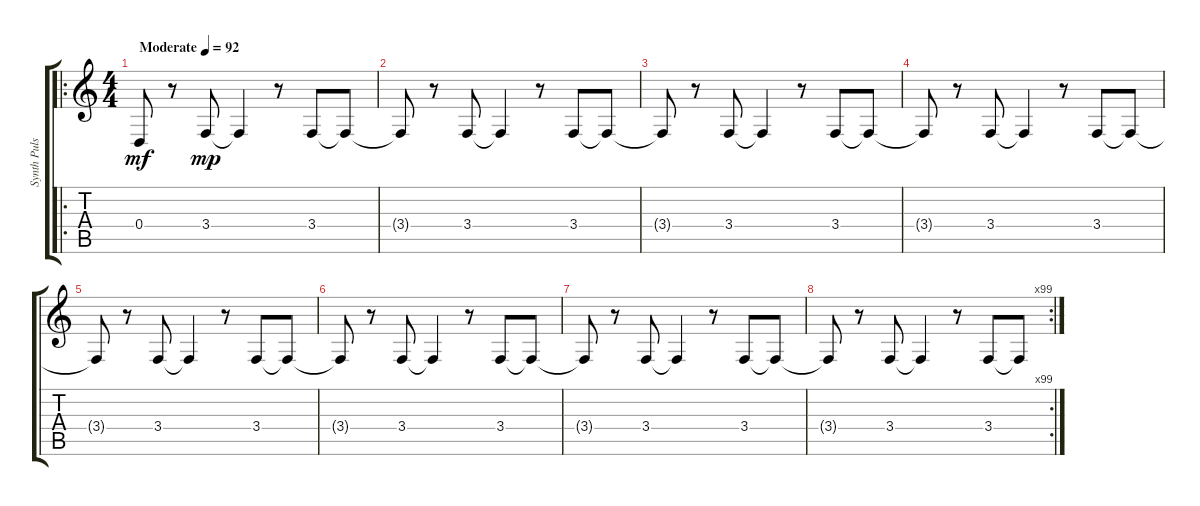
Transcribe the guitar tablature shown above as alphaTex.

\track ("Synth Pulse (Left)" "Synth Puls") {instrument synthbrass2}
\staff {score tabs}
\tuning (E4 B3 G3 D3 A2 E2) {hide}
\ro
\ts (4 4)
\tempo (92 "Moderate")
\clef g2
\ks c
0.4.8{dy mf instrument synthbrass2} r.8 3.4.8{dy mp volume 13} 3.4{t}.4{volume 0} r.8 3.4.8{volume 12} 3.4{t}.8{volume 0} |
3.4{t}.8 r.8 3.4.8{volume 11} 3.4{t}.4{volume 0} r.8 3.4.8{volume 10} 3.4{t}.8{volume 0} |
3.4{t}.8 r.8 3.4.8{volume 13} 3.4{t}.4{volume 0} r.8 3.4.8{volume 12} 3.4{t}.8{volume 0} |
3.4{t}.8 r.8 3.4.8{volume 11} 3.4{t}.4{volume 0} r.8 3.4.8{volume 10} 3.4{t}.8{volume 0} |
3.4{t}.8 r.8 3.4.8{volume 13} 3.4{t}.4{volume 0} r.8 3.4.8{volume 12} 3.4{t}.8{volume 0} |
3.4{t}.8 r.8 3.4.8{volume 11} 3.4{t}.4{volume 0} r.8 3.4.8{volume 10} 3.4{t}.8{volume 0} |
3.4{t}.8 r.8 3.4.8{volume 13} 3.4{t}.4{volume 0} r.8 3.4.8{volume 12} 3.4{t}.8{volume 0} |
\rc 99
3.4{t}.8 r.8 3.4.8{volume 11} 3.4{t}.4{volume 0} r.8 3.4.8{volume 10} 3.4{t}.8{volume 0}
